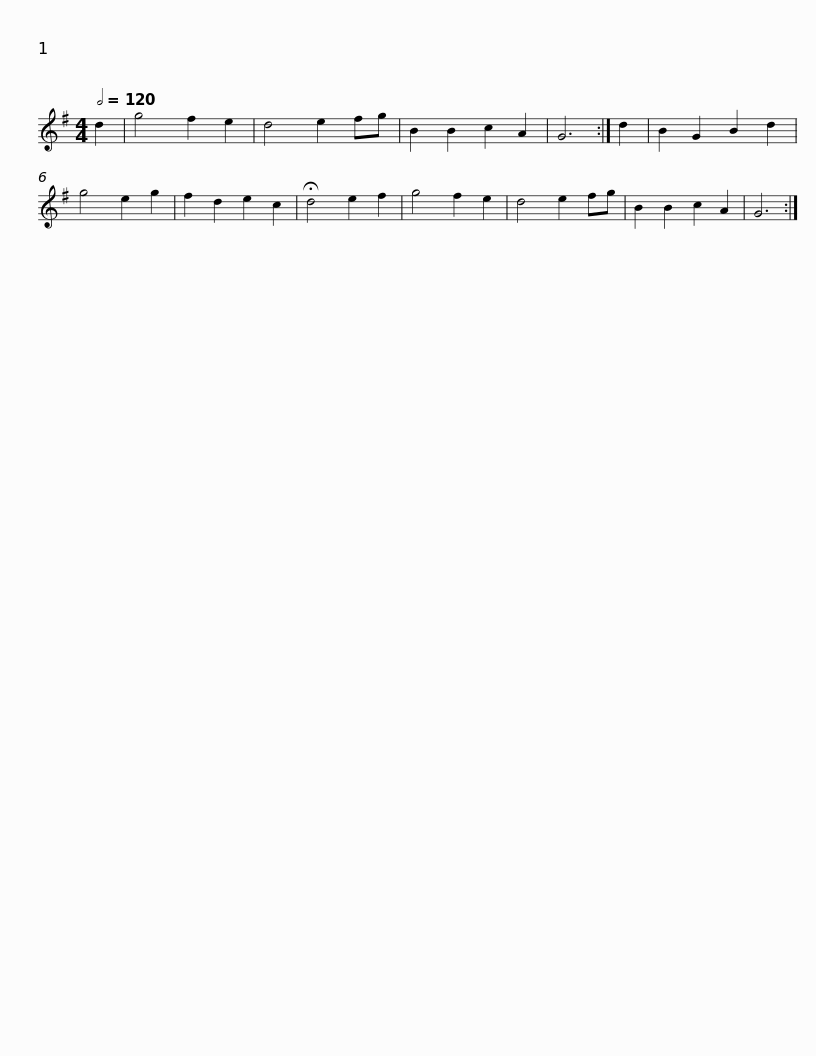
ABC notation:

X:1
L:1/8
Q:1/2=120
M:4/4
I:linebreak $
K:G
V:1 treble
V:1
 d2 | g4 f2 e2 | d4 e2 fg | B2 B2 c2 A2 | G6 :| %5
 d2 | B2 G2 B2 d2 | g4 e2 g2 | f2 d2 e2 c2 | !fermata!d4 e2 f2 | %10
 g4 f2 e2 | d4 e2 fg |$ B2 B2 c2 A2 | G6 :| %14
